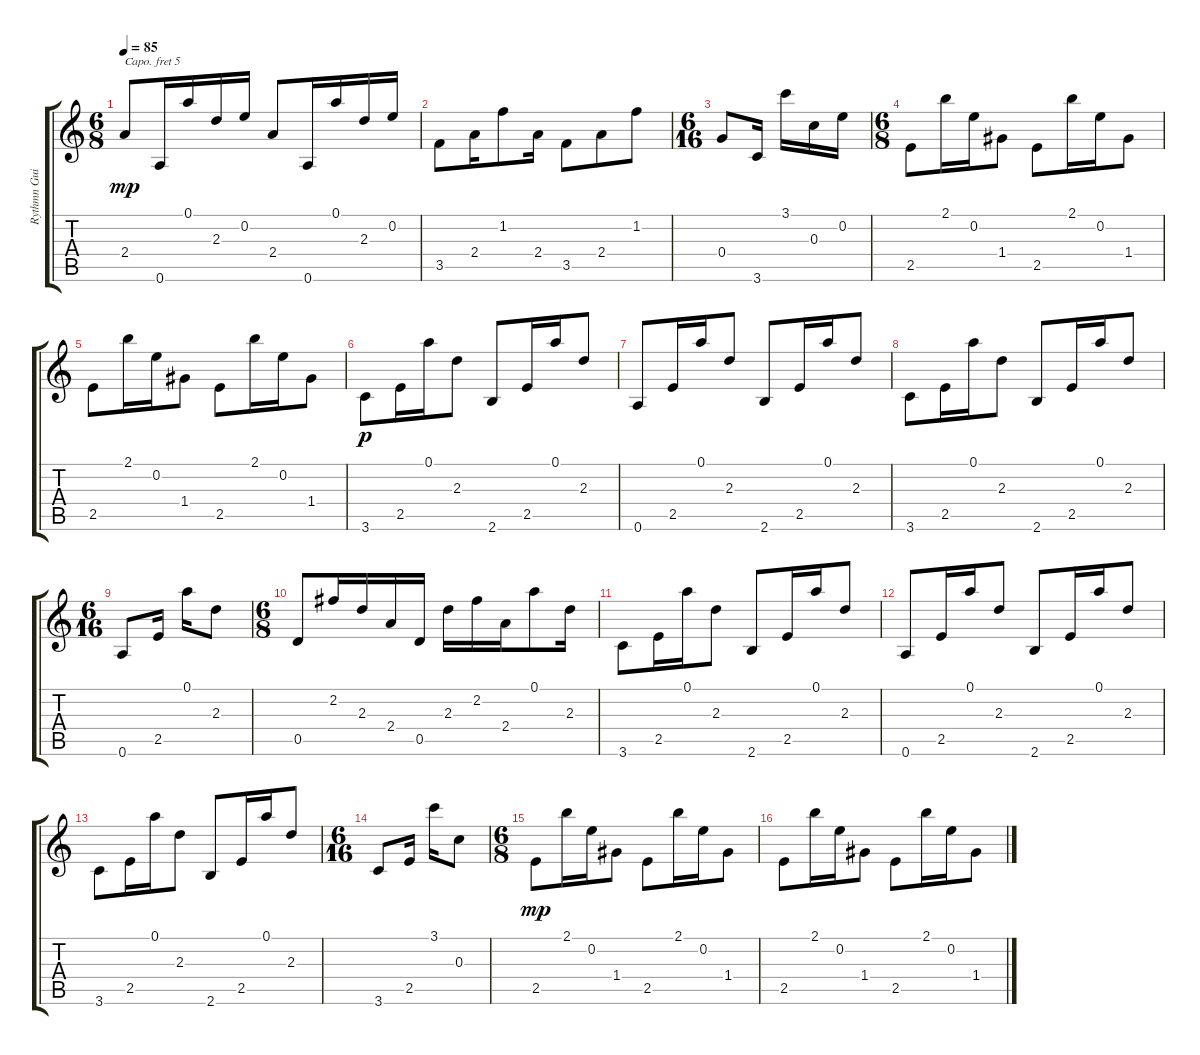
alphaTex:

\track ("Rythmn Guitar" "Rythmn Gui") {instrument electricguitarclean}
\staff {score tabs}
\capo 5
\tuning (E4 B3 G3 D3 A2 E2) {hide}
\ts (6 8)
\tempo 85
\clef g2
\ks c
2.4.8{dy mp} 0.6.16 0.1.16 2.3.16 0.2.16 2.4.8 0.6.16 0.1.16 2.3.16 0.2.16 |
3.5.8 2.4.16 1.2.8 2.4.16 3.5.8 2.4.8 1.2.8 |
\ts (6 16)
0.4.8 3.6.16 3.1.16 0.3.16 0.2.16 |
\ts (6 8)
2.5.8 2.1.16 0.2.16 1.4.8 2.5.8 2.1.16 0.2.16 1.4.8 |
2.5.8 2.1.16 0.2.16 1.4.8 2.5.8 2.1.16 0.2.16 1.4.8 |
3.6.8{dy p} 2.5.16 0.1.16 2.3.8 2.6.8 2.5.16 0.1.16 2.3.8 |
0.6.8 2.5.16 0.1.16 2.3.8 2.6.8 2.5.16 0.1.16 2.3.8 |
3.6.8 2.5.16 0.1.16 2.3.8 2.6.8 2.5.16 0.1.16 2.3.8 |
\ts (6 16)
0.6.8 2.5.16 0.1.16 2.3.8 |
\ts (6 8)
0.5.8 2.2.16 2.3.16 2.4.16 0.5.16 2.3.16 2.2.16 2.4.16 0.1.8 2.3.16 |
3.6.8 2.5.16 0.1.16 2.3.8 2.6.8 2.5.16 0.1.16 2.3.8 |
0.6.8 2.5.16 0.1.16 2.3.8 2.6.8 2.5.16 0.1.16 2.3.8 |
3.6.8 2.5.16 0.1.16 2.3.8 2.6.8 2.5.16 0.1.16 2.3.8 |
\ts (6 16)
3.6.8 2.5.16 3.1.16 0.3.8 |
\ts (6 8)
2.5.8{dy mp} 2.1.16 0.2.16 1.4.8 2.5.8 2.1.16 0.2.16 1.4.8 |
2.5.8 2.1.16 0.2.16 1.4.8 2.5.8 2.1.16 0.2.16 1.4.8
